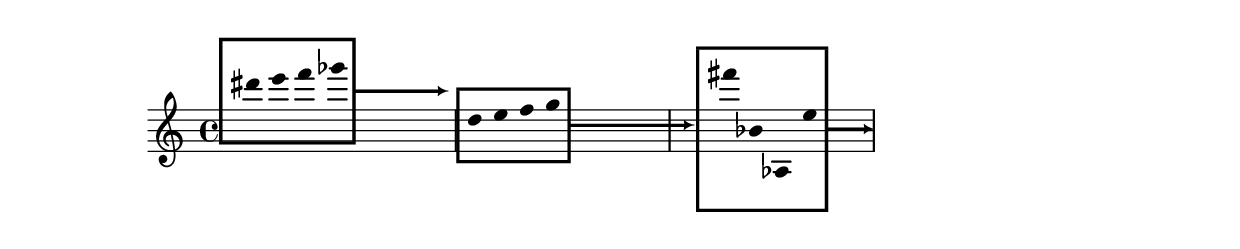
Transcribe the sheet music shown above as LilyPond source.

\version "2.22.0"

%% the following two definitions create custom properties, on the model of `define-grob-properties.scm'
%% thanks, Harm and Arnold

#(define (define-grob-property symbol type? description)
  (if (not (equal? (object-property symbol 'backend-doc) #f))
      (ly:error (G_ "symbol ~S redefined") symbol))

  (set-object-property! symbol 'backend-type? type?)
  (set-object-property! symbol 'backend-doc description)
  symbol)

#(map
  (lambda (x)
    (apply define-grob-property x))

  `(
    (extender-length ,number? "length of continuation line in frame")
    (extra-padding ,pair? "extra room on left and right of frame")
  ))

%% based on regression test `scheme-text-spanner.ly'
%% Thanks, Mike

#(define-event-class 'frame-event
   'span-event)

#(define frame-types
   '(
     (FrameEvent
      . ((description . "Used to signal where frames start and stop.")
         (types . (general-music frame-event span-event event))
         ))
     ))

#(set!
  frame-types
  (map (lambda (x)
         (set-object-property! (car x)
                               'music-description
                               (cdr (assq 'description (cdr x))))
         (let ((lst (cdr x)))
           (set! lst (assoc-set! lst 'name (car x)))
           (set! lst (assq-remove! lst 'description))
           (hashq-set! music-name-to-property-table (car x) lst)
           (cons (car x) lst)))
       frame-types))

#(set! music-descriptions
       (append frame-types music-descriptions))

#(set! music-descriptions
       (sort music-descriptions alist<?))

#(define (frame-stencil grob)
  (let* ((elts (ly:grob-object grob 'elements))
         (extender-length (ly:grob-property grob 'extender-length))
         (box-padding (ly:grob-property grob 'padding))
         (extra-padding (ly:grob-property grob 'extra-padding))
         (padding-L (car extra-padding))
         (padding-R (cdr extra-padding))
         (height (ly:axis-group-interface::height grob))
         (mid-height (* 0.5 (interval-length height)))
         (axis-group-width (ly:axis-group-interface::width grob))
         (axis-group-width (coord-translate axis-group-width (cons padding-L padding-R)))
         (stencil (ly:make-stencil '() axis-group-width height))
         (extender (make-line-stencil 0.3 0 0 extender-length 0)))

    (set! stencil (box-stencil stencil 0.3 box-padding))
    (set! extender
      (ly:stencil-combine-at-edge extender X RIGHT
        (grob-interpret-markup grob (markup #:arrow-head X RIGHT #t))
        -0.2))
    (set! extender (ly:stencil-translate-axis extender (- (cdr height) mid-height) Y))
    (set! stencil (ly:stencil-combine-at-edge stencil X RIGHT extender -0.2))

    stencil))

#(define (frame-stub::width grob)
  (let* ((elts (ly:grob-object grob 'elements))
         (frame (ly:grob-object grob 'frame))
         (direction (ly:grob-property grob 'direction))
         (box-padding (ly:grob-property frame 'padding))
         (extra-padding (ly:grob-property frame 'extra-padding))
         (padding-L (car extra-padding))
         (padding-R (cdr extra-padding))
         (extender-length (ly:grob-property frame 'extender-length))
         (correction 1) ;; length adjustment for right end.  TODO--
                        ;; will be calculated from offset of arrow/extender
                        ;; length of arrow, extra space before next element
         (axis-group-width (ly:axis-group-interface::width grob))
         (axis-group-width (coord-translate axis-group-width (cons padding-L padding-R))))

  (if (eq? direction LEFT)
      (cons (- (car axis-group-width) 0.3 box-padding) (car axis-group-width))
      (cons (cdr axis-group-width) (+ (cdr axis-group-width) extender-length 0.3 box-padding correction)))))

% https://extending-lilypond.readthedocs.io/en/latest/properties-types.html#new-grob-type
#(define (define-grob! grob-name grob-entry)
   (set! all-grob-descriptions
         (cons ((@@ (lily) completize-grob-entry)
                (cons grob-name grob-entry))
               all-grob-descriptions)))

#(define-grob!
  'Frame
  `(
    (extra-padding . (0 . 0))
    (padding . 0.8)
    (stencil . ,frame-stencil)
    (meta . ((class . Spanner)
             (interfaces . (line-interface))))))

#(define-grob!
  'FrameStub
  `(
    (X-extent . ,frame-stub::width)
    (Y-extent . ,ly:axis-group-interface::height)
    (meta . ((class . Item)
             (object-callbacks . ((pure-Y-common . ,ly:axis-group-interface::calc-pure-y-common)
                                  (pure-relevant-grobs . ,ly:axis-group-interface::calc-pure-relevant-grobs)))
             (interfaces . ())))))

#(define (add-bound-item spanner item)
   (if (null? (ly:spanner-bound spanner LEFT))
       (ly:spanner-set-bound! spanner LEFT item)
       (ly:spanner-set-bound! spanner RIGHT item)))

frameEngraver =
#(lambda (context)
   (let ((span '())
         (stub '())
         (event-drul '(() . ())))

     `((listeners
         (frame-event .
           ,(lambda (engraver event)
             (if (= START (ly:event-property event 'span-direction))
                 (set-car! event-drul event)
                 (set-cdr! event-drul event)))))

       (acknowledgers
         (note-column-interface .
           ,(lambda (engraver grob source-engraver)
             (if (ly:spanner? span)
               (begin
                   (ly:pointer-group-interface::add-grob span 'elements grob)
                   (add-bound-item span grob)))
             (if (ly:item? stub)
                   (ly:pointer-group-interface::add-grob stub 'elements grob))))
         (script-interface .
           ,(lambda (engraver grob source-engraver)
             (if (ly:spanner? span)
                 (ly:pointer-group-interface::add-grob span 'elements grob))
             (if (ly:item? stub)
                   (ly:pointer-group-interface::add-grob stub 'elements grob))))
         (dynamic-interface .
           ,(lambda (engraver grob source-engraver)
             (if (ly:spanner? span)
                 (ly:pointer-group-interface::add-grob span 'elements grob))
             (if (ly:item? stub)
                   (ly:pointer-group-interface::add-grob stub 'elements grob))))
         (inline-accidental-interface .
           ,(lambda (engraver grob source-engraver)
             (if (ly:spanner? span)
                 (ly:pointer-group-interface::add-grob span 'elements grob))
             (if (ly:item? stub)
                   (ly:pointer-group-interface::add-grob stub 'elements grob)))))

       (process-music .
         ,(lambda (trans)
           (if (ly:stream-event? (cdr event-drul))
               (if (null? span)
                   (ly:warning "No start to this box.")
                   (ly:engraver-announce-end-grob trans span (cdr event-drul))))
           (if (ly:stream-event? (car event-drul))
               (begin (set! span (ly:engraver-make-grob trans 'Frame (car event-drul)))
                      (set! stub (ly:engraver-make-grob trans 'FrameStub (car event-drul)))
                      (ly:grob-set-object! stub 'frame span)
                      (ly:grob-set-property! stub 'direction LEFT)
                      (set-car! event-drul '())))
           (if (ly:stream-event? (cdr event-drul))
               (begin (set! stub (ly:engraver-make-grob trans 'FrameStub (cdr event-drul)))
                      (ly:grob-set-property! stub 'direction RIGHT)
                      (ly:grob-set-object! stub 'frame span)))))

       (stop-translation-timestep .
         ,(lambda (trans)
             (set! stub '())
             (if (ly:stream-event? (cdr event-drul))
                 (begin
                   (set-cdr! event-drul '())
                   (set! span '()))))))))

frameStart =
#(make-span-event 'FrameEvent START)

frameEnd =
#(make-span-event 'FrameEvent STOP)

%%%%%%%%%%%%%%%%%%%%%%%%%%%%%%%%%%%%%%%%%%%%%%%%%%%%%%%%%%%%%%%%%%%%%%%%%%%%%%%%

\relative c'' {
  \override Stem.transparent = ##t
  \override Beam.transparent = ##t
  \once \override Frame.extender-length = #8
  \frameStart dis'8[ e f \frameEnd ges] s2
  \once \override Frame.extender-length = #11
  \frameStart d,8[ e f \frameEnd g] s2
  s2
  \once \override Frame.extender-length = #3.5
  \frameStart fis'8[ bes,, aes, \frameEnd e'']
}

\layout {
  \context {
    \Global
    \grobdescriptions #all-grob-descriptions
  }
  \context {
    \Voice
    \consists \frameEngraver
  }
}
